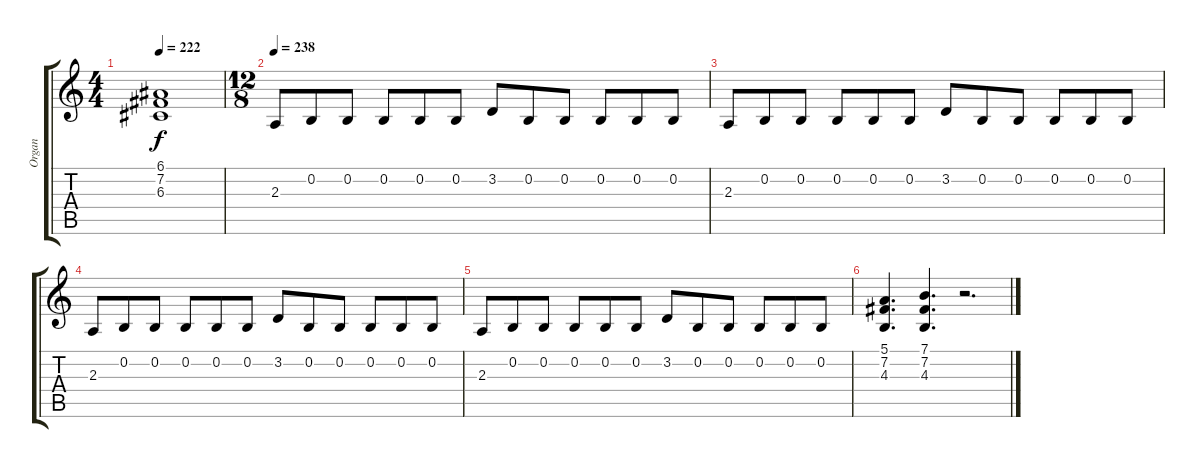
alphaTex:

\track ("Organ" "Organ") {instrument lead2sawtooth}
\staff {score tabs}
\tuning (E4 B3 G3 D3 A2 E2) {hide}
\ts (4 4)
\tempo 222
\clef g2
\ks c
(6.1{t} 7.2{t} 6.3{t}).1{dy f} |
\ts (12 8)
\tempo 238
2.3.8 0.2.8 0.2.8 0.2.8 0.2.8 0.2.8 3.2.8 0.2.8 0.2.8 0.2.8 0.2.8 0.2.8 |
2.3.8 0.2.8 0.2.8 0.2.8 0.2.8 0.2.8 3.2.8 0.2.8 0.2.8 0.2.8 0.2.8 0.2.8 |
2.3.8 0.2.8 0.2.8 0.2.8 0.2.8 0.2.8 3.2.8 0.2.8 0.2.8 0.2.8 0.2.8 0.2.8 |
2.3.8 0.2.8 0.2.8 0.2.8 0.2.8 0.2.8 3.2.8 0.2.8 0.2.8 0.2.8 0.2.8 0.2.8 |
(5.1 7.2 4.3).4{d} (7.1 7.2 4.3).4{d} r.2{d}
